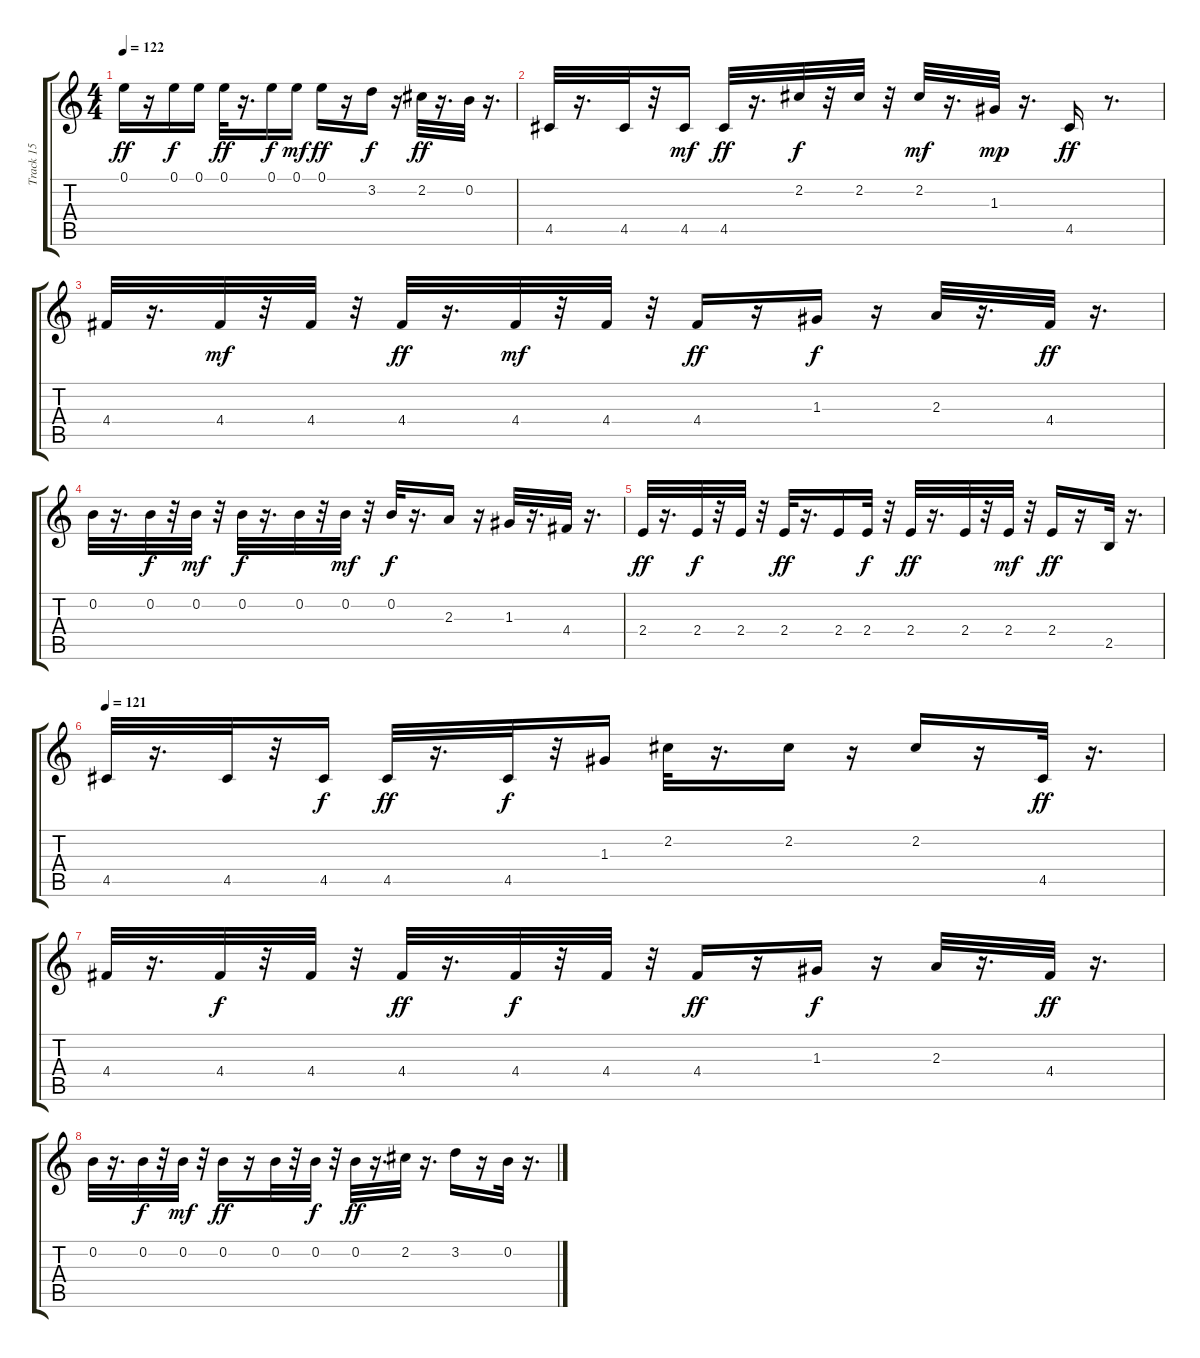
\track ("Track 15" "Track 15") {instrument electricguitarmuted}
\staff {score tabs}
\tuning (E4 B3 G3 D3 A2 E2) {hide}
\ts (4 4)
\tempo 122
\clef g2
\ks c
0.1.16{dy ff} r.16 0.1.16{dy f} 0.1.16 0.1.32{dy ff} r.16{d} 0.1.16{dy f} 0.1.16{dy mf} 0.1.16{dy ff} r.16 3.2.16{dy f} r.16 2.2.32{dy ff} r.16{d} 0.2.32 r.16{d} |
4.5.32 r.16{d} 4.5.32 r.32 4.5.16{dy mf} 4.5.32{dy ff} r.16{d} 2.2.32{dy f} r.32 2.2.32 r.32 2.2.32{dy mf} r.16{d} 1.3.32{dy mp} r.16{d} 4.5.16{dy ff} r.8{d} |
4.4.32 r.16{d} 4.4.32{dy mf} r.32 4.4.32 r.32 4.4.32{dy ff} r.16{d} 4.4.32{dy mf} r.32 4.4.32 r.32 4.4.16{dy ff} r.16 1.3.16{dy f} r.16 2.3.32 r.16{d} 4.4.32{dy ff} r.16{d} |
0.2.32 r.16{d} 0.2.32{dy f} r.32 0.2.32{dy mf} r.32 0.2.32{dy f} r.16{d} 0.2.32 r.32 0.2.32{dy mf} r.32 0.2.32{dy f} r.16{d} 2.3.16 r.16 1.3.32 r.16{d} 4.4.32 r.16{d} |
2.4.32{dy ff} r.16{d} 2.4.32{dy f} r.32 2.4.32 r.32 2.4.32{dy ff} r.16{d} 2.4.16 2.4.32{dy f} r.32 2.4.32{dy ff} r.16{d} 2.4.32 r.32 2.4.32{dy mf} r.32 2.4.16{dy ff} r.16 2.5.32 r.16{d} |
\tempo 121
4.5.32 r.16{d} 4.5.32 r.32 4.5.16{dy f} 4.5.32{dy ff} r.16{d} 4.5.32{dy f} r.32 1.3.16 2.2.32 r.16{d} 2.2.16 r.16 2.2.16 r.16 4.5.32{dy ff} r.16{d} |
4.4.32 r.16{d} 4.4.32{dy f} r.32 4.4.32 r.32 4.4.32{dy ff} r.16{d} 4.4.32{dy f} r.32 4.4.32 r.32 4.4.16{dy ff} r.16 1.3.16{dy f} r.16 2.3.32 r.16{d} 4.4.32{dy ff} r.16{d} |
0.2.32 r.16{d} 0.2.32{dy f} r.32 0.2.32{dy mf} r.32 0.2.16{dy ff} r.16 0.2.32 r.32 0.2.32{dy f} r.32 0.2.32{dy ff} r.16{d} 2.2.32 r.16{d} 3.2.16 r.16 0.2.32 r.16{d}
